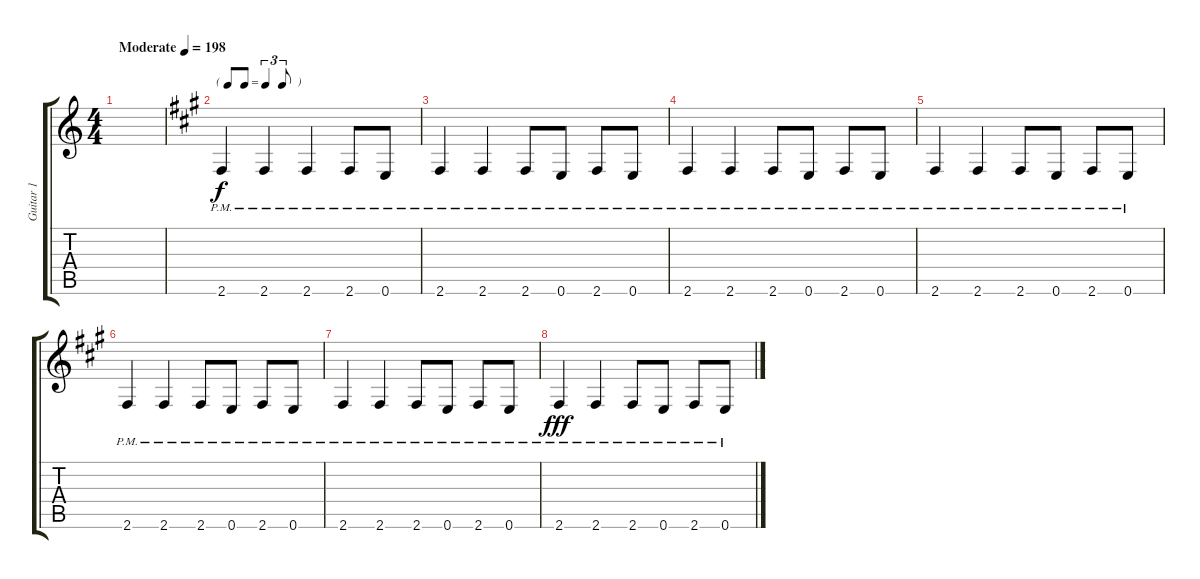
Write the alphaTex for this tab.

\track ("Guitar 1" "Guitar 1") {instrument overdrivenguitar}
\staff {score tabs}
\tuning (E4 B3 G3 D3 A2 E2) {hide}
\ts (4 4)
\tempo (198 "Moderate")
\clef g2
\ks c
|
\tf triplet8th
\ks a
2.6{pm}.4 2.6{pm}.4 2.6{pm}.4 2.6{pm}.8 0.6{pm}.8 |
2.6{pm}.4 2.6{pm}.4 2.6{pm}.8 0.6{pm}.8 2.6{pm}.8 0.6{pm}.8 |
2.6{pm}.4 2.6{pm}.4 2.6{pm}.8 0.6{pm}.8 2.6{pm}.8 0.6{pm}.8 |
2.6{pm}.4 2.6{pm}.4 2.6{pm}.8 0.6{pm}.8 2.6{pm}.8 0.6{pm}.8 |
2.6{pm}.4 2.6{pm}.4 2.6{pm}.8 0.6{pm}.8 2.6{pm}.8 0.6{pm}.8 |
2.6{pm}.4 2.6{pm}.4 2.6{pm}.8 0.6{pm}.8 2.6{pm}.8 0.6{pm}.8 |
2.6{pm}.4{dy fff} 2.6{pm}.4 2.6{pm}.8 0.6{pm}.8 2.6{pm}.8 0.6{pm}.8
